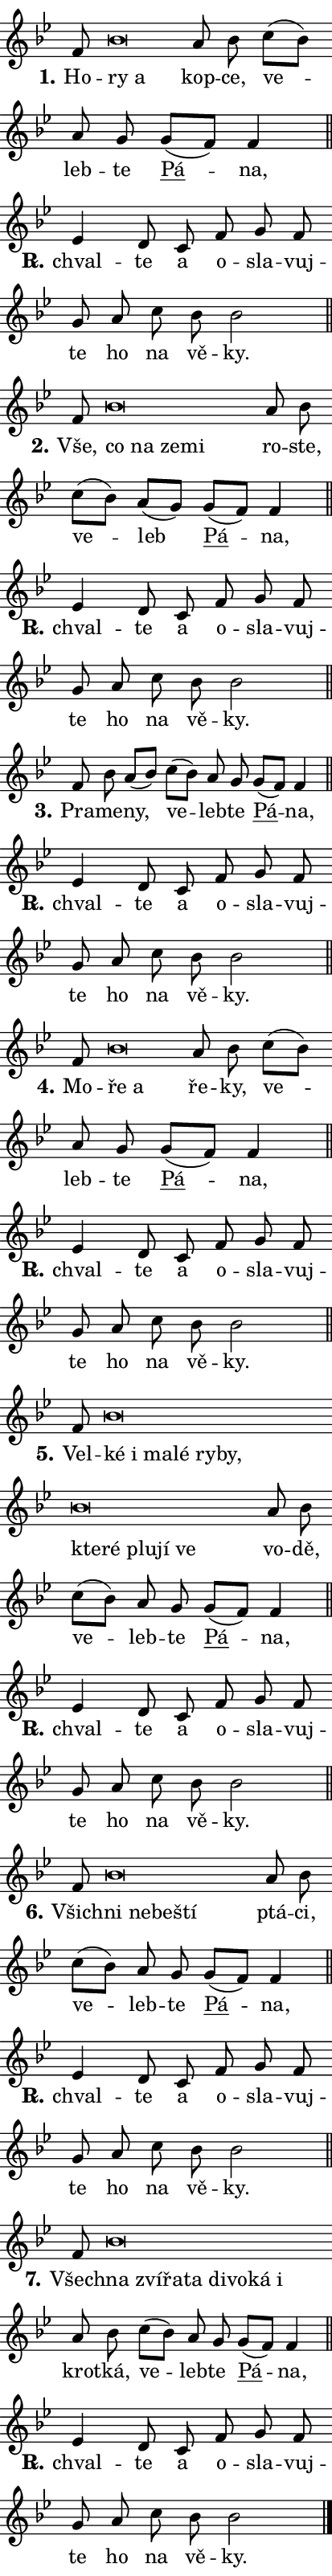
\version "2.24.0"
\header { tagline = "" }
\paper {
  indent = 0\cm
  top-margin = 0\cm
  right-margin = 0\cm
  bottom-margin = 0\cm
  left-margin = 0\cm
  paper-width = 7\cm
  page-breaking = #ly:one-page-breaking
  system-system-spacing.basic-distance = #11
  score-system-spacing.basic-distance = #11
  ragged-last = ##f
}


%% Author: Thomas Morley
%% https://lists.gnu.org/archive/html/lilypond-user/2020-05/msg00002.html
#(define (line-position grob)
"Returns position of @var[grob} in current system:
   @code{'start}, if at first time-step
   @code{'end}, if at last time-step
   @code{'middle} otherwise
"
  (let* ((col (ly:item-get-column grob))
         (ln (ly:grob-object col 'left-neighbor))
         (rn (ly:grob-object col 'right-neighbor))
         (col-to-check-left (if (ly:grob? ln) ln col))
         (col-to-check-right (if (ly:grob? rn) rn col))
         (break-dir-left
           (and
             (ly:grob-property col-to-check-left 'non-musical #f)
             (ly:item-break-dir col-to-check-left)))
         (break-dir-right
           (and
             (ly:grob-property col-to-check-right 'non-musical #f)
             (ly:item-break-dir col-to-check-right))))
        (cond ((eqv? 1 break-dir-left) 'start)
              ((eqv? -1 break-dir-right) 'end)
              (else 'middle))))

#(define (tranparent-at-line-position vctor)
  (lambda (grob)
  "Relying on @code{line-position} select the relevant enry from @var{vctor}.
Used to determine transparency,"
    (case (line-position grob)
      ((end) (not (vector-ref vctor 0)))
      ((middle) (not (vector-ref vctor 1)))
      ((start) (not (vector-ref vctor 2))))))

noteHeadBreakVisibility =
#(define-music-function (break-visibility)(vector?)
"Makes @code{NoteHead}s transparent relying on @var{break-visibility}"
#{
  \override NoteHead.transparent =
    #(tranparent-at-line-position break-visibility)
#})

#(define delete-ledgers-for-transparent-note-heads
  (lambda (grob)
    "Reads whether a @code{NoteHead} is transparent.
If so this @code{NoteHead} is removed from @code{'note-heads} from
@var{grob}, which is supposed to be @code{LedgerLineSpanner}.
As a result ledgers are not printed for this @code{NoteHead}"
    (let* ((nhds-array (ly:grob-object grob 'note-heads))
           (nhds-list
             (if (ly:grob-array? nhds-array)
                 (ly:grob-array->list nhds-array)
                 '()))
           ;; Relies on the transparent-property being done before
           ;; Staff.LedgerLineSpanner.after-line-breaking is executed.
           ;; This is fragile ...
           (to-keep
             (remove
               (lambda (nhd)
                 (ly:grob-property nhd 'transparent #f))
               nhds-list)))
      ;; TODO find a better method to iterate over grob-arrays, similiar
      ;; to filter/remove etc for lists
      ;; For now rebuilt from scratch
      (set! (ly:grob-object grob 'note-heads)  '())
      (for-each
        (lambda (nhd)
          (ly:pointer-group-interface::add-grob grob 'note-heads nhd))
        to-keep))))

hideNotes = {
  \noteHeadBreakVisibility #begin-of-line-visible
}
unHideNotes = {
  \noteHeadBreakVisibility #all-visible
}

% work-around for resetting accidentals
% https://lilypond.org/doc/v2.23/Documentation/notation/displaying-rhythms#unmetered-music
cadenzaMeasure = {
  \cadenzaOff
  \partial 1024 s1024
  \cadenzaOn
}

#(define-markup-command (accent layout props text) (markup?)
  "Underline accented syllable"
  (interpret-markup layout props
    #{\markup \override #'(offset . 4.3) \underline { #text }#}))

responsum = \markup \concat {
  "R" \hspace #-1.05 \path #0.1 #'((moveto 0 0.07) (lineto 0.9 0.8)) \hspace #0.05 "."
}

\layout {
    \context {
        \Staff
        \remove "Time_signature_engraver"
        \override LedgerLineSpanner.after-line-breaking = #delete-ledgers-for-transparent-note-heads
    }
    \context {
        \Voice {
            \override NoteHead.output-attributes = #'((class . "notehead"))
            \override Hairpin.height = #0.55
        }
    }
    \context {
        \Lyrics {
            \override StanzaNumber.output-attributes = #'((class . "stanzanumber"))
            \override LyricSpace.minimum-distance = #0.9
            \override LyricText.font-name = #"TeX Gyre Schola"
            \override LyricText.font-size = 1
            \override StanzaNumber.font-name = #"TeX Gyre Schola Bold"
            \override StanzaNumber.font-size = 1
        }
    }
}

% magnetic-lyrics.ily
%
%   written by
%     Jean Abou Samra <jean@abou-samra.fr>
%     Werner Lemberg <wl@gnu.org>
%
%   adapted by
%     Jiri Hon <jiri.hon@gmail.com>
%
% Version 2022-Apr-15

% https://www.mail-archive.com/lilypond-user@gnu.org/msg149350.html

#(define (Left_hyphen_pointer_engraver context)
   "Collect syllable-hyphen-syllable occurrences in lyrics and store
them in properties.  This engraver only looks to the left.  For
example, if the lyrics input is @code{foo -- bar}, it does the
following.

@itemize @bullet
@item
Set the @code{text} property of the @code{LyricHyphen} grob between
@q{foo} and @q{bar} to @code{foo}.

@item
Set the @code{left-hyphen} property of the @code{LyricText} grob with
text @q{foo} to the @code{LyricHyphen} grob between @q{foo} and
@q{bar}.
@end itemize

Use this auxiliary engraver in combination with the
@code{lyric-@/text::@/apply-@/magnetic-@/offset!} hook."
   (let ((hyphen #f)
         (text #f))
     (make-engraver
      (acknowledgers
       ((lyric-syllable-interface engraver grob source-engraver)
        (set! text grob)))
      (end-acknowledgers
       ((lyric-hyphen-interface engraver grob source-engraver)
        ;(when (not (grob::has-interface grob 'lyric-space-interface))
          (set! hyphen grob)));)
      ((stop-translation-timestep engraver)
       (when (and text hyphen)
         (ly:grob-set-object! text 'left-hyphen hyphen))
       (set! text #f)
       (set! hyphen #f)))))

#(define (lyric-text::apply-magnetic-offset! grob)
   "If the space between two syllables is less than the value in
property @code{LyricText@/.details@/.squash-threshold}, move the right
syllable to the left so that it gets concatenated with the left
syllable.

Use this function as a hook for
@code{LyricText@/.after-@/line-@/breaking} if the
@code{Left_@/hyphen_@/pointer_@/engraver} is active."
   (let ((hyphen (ly:grob-object grob 'left-hyphen #f)))
     (when hyphen
       (let ((left-text (ly:spanner-bound hyphen LEFT)))
         (when (grob::has-interface left-text 'lyric-syllable-interface)
           (let* ((common (ly:grob-common-refpoint grob left-text X))
                  (this-x-ext (ly:grob-extent grob common X))
                  (left-x-ext
                   (begin
                     ;; Trigger magnetism for left-text.
                     (ly:grob-property left-text 'after-line-breaking)
                     (ly:grob-extent left-text common X)))
                  ;; `delta` is the gap width between two syllables.
                  (delta (- (interval-start this-x-ext)
                            (interval-end left-x-ext)))
                  (details (ly:grob-property grob 'details))
                  (threshold (assoc-get 'squash-threshold details 0.2)))
             (when (< delta threshold)
               (let* (;; We have to manipulate the input text so that
                      ;; ligatures crossing syllable boundaries are not
                      ;; disabled.  For languages based on the Latin
                      ;; script this is essentially a beautification.
                      ;; However, for non-Western scripts it can be a
                      ;; necessity.
                      (lt (ly:grob-property left-text 'text))
                      (rt (ly:grob-property grob 'text))
                      (is-space (grob::has-interface hyphen 'lyric-space-interface))
                      (space (if is-space " " ""))
                      (space-markup (grob-interpret-markup grob " "))
                      (space-size (interval-length (ly:stencil-extent space-markup X)))
                      (extra-delta (if is-space space-size 0))
                      ;; Append new syllable.
                      (ltrt-space (if (and (string? lt) (string? rt))
                                (string-append lt space rt)
                                (make-concat-markup (list lt space rt))))
                      ;; Right-align `ltrt` to the right side.
                      (ltrt-space-markup (grob-interpret-markup
                               grob
                               (make-translate-markup
                                (cons (interval-length this-x-ext) 0)
                                (make-right-align-markup ltrt-space)))))
                 (begin
                   ;; Don't print `left-text`.
                   (ly:grob-set-property! left-text 'stencil #f)
                   ;; Set text and stencil (which holds all collected
                   ;; syllables so far) and shift it to the left.
                   (ly:grob-set-property! grob 'text ltrt-space)
                   (ly:grob-set-property! grob 'stencil ltrt-space-markup)
                   (ly:grob-translate-axis! grob (- (- delta extra-delta)) X))))))))))


#(define (lyric-hyphen::displace-bounds-first grob)
   ;; Make very sure this callback isn't triggered too early.
   (let ((left (ly:spanner-bound grob LEFT))
         (right (ly:spanner-bound grob RIGHT)))
     (ly:grob-property left 'after-line-breaking)
     (ly:grob-property right 'after-line-breaking)
     (ly:lyric-hyphen::print grob)))

squashThreshold = #0.4

\layout {
  \context {
    \Lyrics
    \consists #Left_hyphen_pointer_engraver
    \override LyricText.after-line-breaking =
      #lyric-text::apply-magnetic-offset!
    \override LyricHyphen.stencil = #lyric-hyphen::displace-bounds-first
    \override LyricText.details.squash-threshold = \squashThreshold
    \override LyricHyphen.minimum-distance = 0
    \override LyricHyphen.minimum-length = \squashThreshold
  }
}

squash = \override LyricText.details.squash-threshold = 9999
unSquash = \override LyricText.details.squash-threshold = \squashThreshold

left = \override LyricText.self-alignment-X = #LEFT
unLeft = \revert LyricText.self-alignment-X

starOffset = #(lambda (grob) 
                (let ((x_offset (ly:self-alignment-interface::aligned-on-x-parent grob)))
                  (if (= x_offset 0) 0 (+ x_offset 1.2))))

star = #(define-music-function (syllable)(string?)
"Append star separator at the end of a syllable"
#{
  \once \override LyricText.X-offset = #starOffset
  \lyricmode { \markup {
    #syllable
    \override #'((font-name . "TeX Gyre Schola Bold")) \hspace #0.2 \lower #0.65 \larger "*"
  } }
#})

starAccent = #(define-music-function (syllable)(string?)
"Append star separator at the end of a syllable and make accent"
#{
  \once \override LyricText.X-offset = #starOffset
  \lyricmode { \markup {
    \accent #syllable
    \override #'((font-name . "TeX Gyre Schola Bold")) \hspace #0.2 \lower #0.65 \larger "*"
  } }
#})

breath = #(define-music-function (syllable)(string?)
"Append breathing indicator at the end of a syllable"
#{
  \lyricmode { \markup { #syllable "+" } }
#})

optionalBreath = #(define-music-function (syllable)(string?)
"Append optional breathing indicator at the end of a syllable"
#{
  \lyricmode { \markup { #syllable "(+)" } }
#})


\score {
    <<
        \new Voice = "melody" { \cadenzaOn \key bes \major \relative { f'8 bes\breve*1/16 \hideNotes \breve*1/16 \bar "" \unHideNotes a8 bes \bar "" c[( bes)] \bar "" a g \bar "" \bar "" g[( f)] f4 \cadenzaMeasure \bar "||" \break } }
        \new Lyrics \lyricsto "melody" { \lyricmode { \set stanza = "1."
Ho -- \left ry \squash a \unLeft \unSquash kop -- ce, ve -- leb -- te \markup \accent Pá -- na, } }
    >>
    \layout {}
}

\score {
    <<
        \new Voice = "melody" { \cadenzaOn \key bes \major \relative { es'4 d8 c \bar "" f g f \bar "" g a \bar "" c bes bes2 \cadenzaMeasure \bar "||" \break } }
        \new Lyrics \lyricsto "melody" { \lyricmode { \set stanza = \responsum
chval -- te a o -- sla -- vuj -- te ho na vě -- ky. } }
    >>
    \layout {}
}

\score {
    <<
        \new Voice = "melody" { \cadenzaOn \key bes \major \relative { f'8 bes\breve*1/16 \hideNotes \breve*1/16 \bar "" \breve*1/16 \breve*1/16 \bar "" \unHideNotes a8 bes \bar "" c[( bes)] \bar "" a[( g)] \bar "" \bar "" g[( f)] f4 \cadenzaMeasure \bar "||" \break } }
        \new Lyrics \lyricsto "melody" { \lyricmode { \set stanza = "2."
Vše, \left co \squash na ze -- mi \unLeft \unSquash ro -- ste, ve -- leb \markup \accent Pá -- na, } }
    >>
    \layout {}
}

\score {
    <<
        \new Voice = "melody" { \cadenzaOn \key bes \major \relative { es'4 d8 c \bar "" f g f \bar "" g a \bar "" c bes bes2 \cadenzaMeasure \bar "||" \break } }
        \new Lyrics \lyricsto "melody" { \lyricmode { \set stanza = \responsum
chval -- te a o -- sla -- vuj -- te ho na vě -- ky. } }
    >>
    \layout {}
}

\score {
    <<
        \new Voice = "melody" { \cadenzaOn \key bes \major \relative { f'8 bes8 a8[( bes)] \bar "" c[( bes)] \bar "" a g \bar "" \bar "" g[( f)] f4 \cadenzaMeasure \bar "||" \break } }
        \new Lyrics \lyricsto "melody" { \lyricmode { \set stanza = "3."
Pra -- me -- ny, ve -- leb -- te \markup \accent Pá -- na, } }
    >>
    \layout {}
}

\score {
    <<
        \new Voice = "melody" { \cadenzaOn \key bes \major \relative { es'4 d8 c \bar "" f g f \bar "" g a \bar "" c bes bes2 \cadenzaMeasure \bar "||" \break } }
        \new Lyrics \lyricsto "melody" { \lyricmode { \set stanza = \responsum
chval -- te a o -- sla -- vuj -- te ho na vě -- ky. } }
    >>
    \layout {}
}

\score {
    <<
        \new Voice = "melody" { \cadenzaOn \key bes \major \relative { f'8 bes\breve*1/16 \hideNotes \breve*1/16 \bar "" \unHideNotes a8 bes \bar "" c[( bes)] \bar "" a g \bar "" \bar "" g[( f)] f4 \cadenzaMeasure \bar "||" \break } }
        \new Lyrics \lyricsto "melody" { \lyricmode { \set stanza = "4."
Mo -- \left ře \squash a \unLeft \unSquash ře -- ky, ve -- leb -- te \markup \accent Pá -- na, } }
    >>
    \layout {}
}

\score {
    <<
        \new Voice = "melody" { \cadenzaOn \key bes \major \relative { es'4 d8 c \bar "" f g f \bar "" g a \bar "" c bes bes2 \cadenzaMeasure \bar "||" \break } }
        \new Lyrics \lyricsto "melody" { \lyricmode { \set stanza = \responsum
chval -- te a o -- sla -- vuj -- te ho na vě -- ky. } }
    >>
    \layout {}
}

\score {
    <<
        \new Voice = "melody" { \cadenzaOn \key bes \major \relative { f'8 bes\breve*1/16 \hideNotes \breve*1/16 \bar "" \breve*1/16 \bar "" \breve*1/16 \bar "" \breve*1/16 \bar "" \breve*1/16 \bar "" \breve*1/16 \bar "" \breve*1/16 \bar "" \breve*1/16 \bar "" \breve*1/16 \breve*1/16 \bar "" \unHideNotes a8 bes \bar "" c[( bes)] \bar "" a g \bar "" \bar "" g[( f)] f4 \cadenzaMeasure \bar "||" \break } }
        \new Lyrics \lyricsto "melody" { \lyricmode { \set stanza = "5."
Vel -- \left ké \squash i ma -- lé ry -- by, kte -- ré plu -- jí ve \unLeft \unSquash vo -- dě, ve -- leb -- te \markup \accent Pá -- na, } }
    >>
    \layout {}
}

\score {
    <<
        \new Voice = "melody" { \cadenzaOn \key bes \major \relative { es'4 d8 c \bar "" f g f \bar "" g a \bar "" c bes bes2 \cadenzaMeasure \bar "||" \break } }
        \new Lyrics \lyricsto "melody" { \lyricmode { \set stanza = \responsum
chval -- te a o -- sla -- vuj -- te ho na vě -- ky. } }
    >>
    \layout {}
}

\score {
    <<
        \new Voice = "melody" { \cadenzaOn \key bes \major \relative { f'8 bes\breve*1/16 \hideNotes \breve*1/16 \bar "" \breve*1/16 \breve*1/16 \bar "" \unHideNotes a8 bes \bar "" c[( bes)] \bar "" a g \bar "" \bar "" g[( f)] f4 \cadenzaMeasure \bar "||" \break } }
        \new Lyrics \lyricsto "melody" { \lyricmode { \set stanza = "6."
Všich -- \left ni \squash ne -- be -- ští \unLeft \unSquash ptá -- ci, ve -- leb -- te \markup \accent Pá -- na, } }
    >>
    \layout {}
}

\score {
    <<
        \new Voice = "melody" { \cadenzaOn \key bes \major \relative { es'4 d8 c \bar "" f g f \bar "" g a \bar "" c bes bes2 \cadenzaMeasure \bar "||" \break } }
        \new Lyrics \lyricsto "melody" { \lyricmode { \set stanza = \responsum
chval -- te a o -- sla -- vuj -- te ho na vě -- ky. } }
    >>
    \layout {}
}

\score {
    <<
        \new Voice = "melody" { \cadenzaOn \key bes \major \relative { f'8 bes\breve*1/16 \hideNotes \breve*1/16 \bar "" \breve*1/16 \bar "" \breve*1/16 \bar "" \breve*1/16 \bar "" \breve*1/16 \bar "" \breve*1/16 \breve*1/16 \bar "" \unHideNotes a8 bes \bar "" c[( bes)] \bar "" a g \bar "" \bar "" g[( f)] f4 \cadenzaMeasure \bar "||" \break } }
        \new Lyrics \lyricsto "melody" { \lyricmode { \set stanza = "7."
Všech -- \left na \squash zví -- řa -- ta di -- vo -- ká i \unLeft \unSquash kro -- tká, ve -- leb -- te \markup \accent Pá -- na, } }
    >>
    \layout {}
}

\score {
    <<
        \new Voice = "melody" { \cadenzaOn \key bes \major \relative { es'4 d8 c \bar "" f g f \bar "" g a \bar "" c bes bes2 \cadenzaMeasure \bar "||" \break } \bar "|." }
        \new Lyrics \lyricsto "melody" { \lyricmode { \set stanza = \responsum
chval -- te a o -- sla -- vuj -- te ho na vě -- ky. } }
    >>
    \layout {}
}
